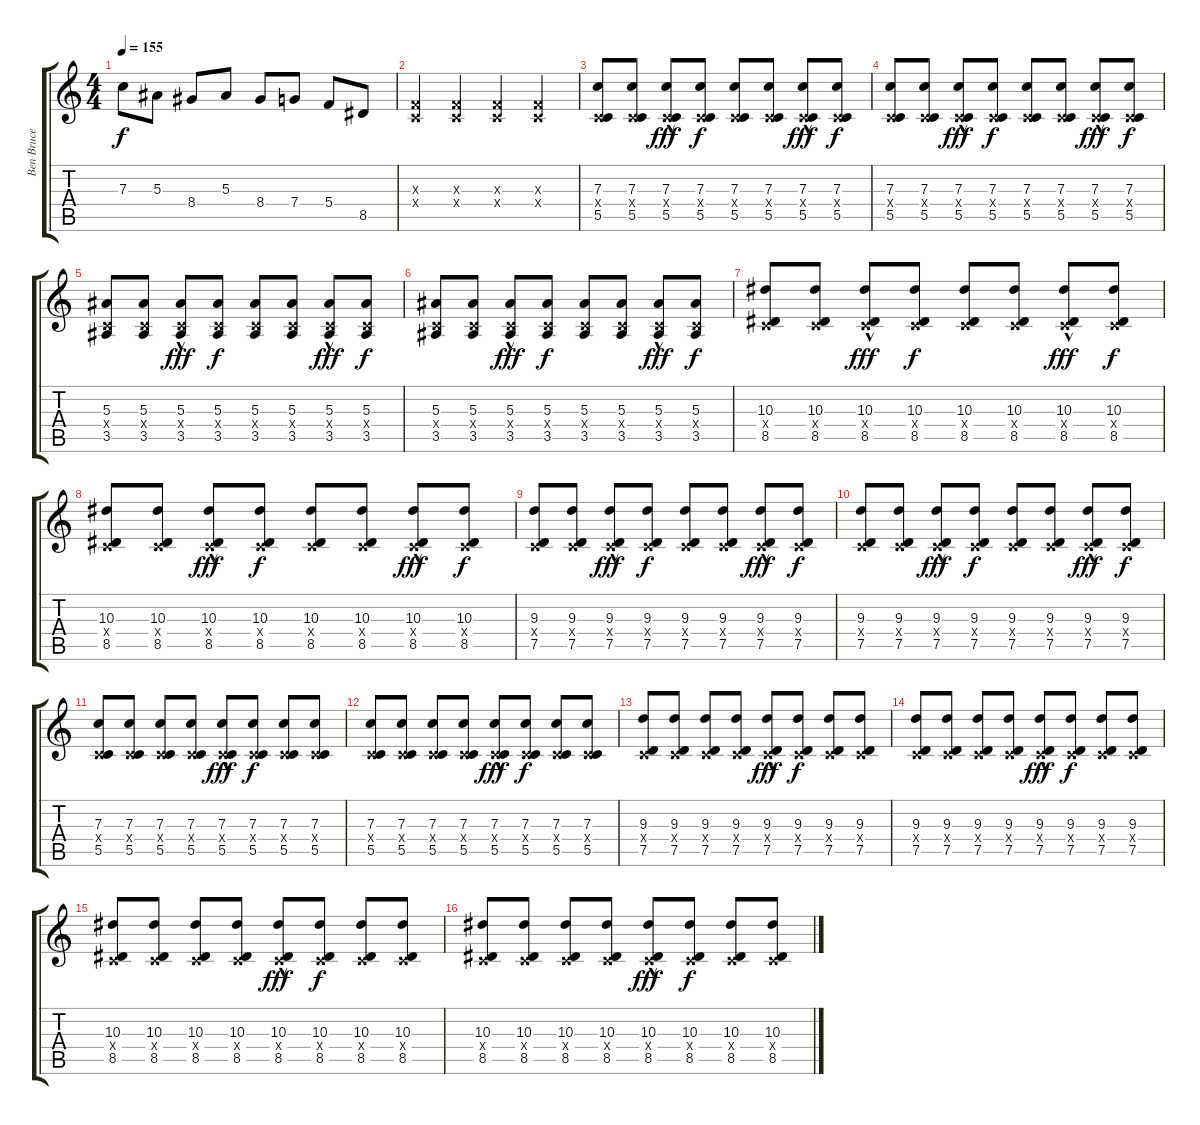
\track ("Ben Bruce" "Ben Bruce") {instrument acousticguitarsteel}
\staff {score tabs}
\tuning (D4 A3 F3 C3 G2 C2) {hide}
\ts (4 4)
\tempo 155
\clef g2
\ks c
7.3.8{dy f} 5.3.8 8.4.8 5.3.8 8.4.8 7.4.8 5.4.8 8.5.8 |
(0.3{x} 0.4{x}).4 (0.3{x} 0.4{x}).4 (0.3{x} 0.4{x}).4 (0.3{x} 0.4{x}).4 |
(7.3 0.4{x} 5.5).8 (7.3 0.4{x} 5.5).8 (7.3{hac} 0.4{hac x} 5.5{hac}).8{dy fff} (7.3 0.4{x} 5.5).8{dy f} (7.3 0.4{x} 5.5).8 (7.3 0.4{x} 5.5).8 (7.3{hac} 0.4{hac x} 5.5{hac}).8{dy fff} (7.3 0.4{x} 5.5).8{dy f} |
(7.3 0.4{x} 5.5).8 (7.3 0.4{x} 5.5).8 (7.3{hac} 0.4{hac x} 5.5{hac}).8{dy fff} (7.3 0.4{x} 5.5).8{dy f} (7.3 0.4{x} 5.5).8 (7.3 0.4{x} 5.5).8 (7.3{hac} 0.4{hac x} 5.5{hac}).8{dy fff} (7.3 0.4{x} 5.5).8{dy f} |
(5.3 0.4{x} 3.5).8 (5.3 0.4{x} 3.5).8 (5.3{hac} 0.4{hac x} 3.5{hac}).8{dy fff} (5.3 0.4{x} 3.5).8{dy f} (5.3 0.4{x} 3.5).8 (5.3 0.4{x} 3.5).8 (5.3{hac} 0.4{hac x} 3.5{hac}).8{dy fff} (5.3 0.4{x} 3.5).8{dy f} |
(5.3 0.4{x} 3.5).8 (5.3 0.4{x} 3.5).8 (5.3{hac} 0.4{hac x} 3.5{hac}).8{dy fff} (5.3 0.4{x} 3.5).8{dy f} (5.3 0.4{x} 3.5).8 (5.3 0.4{x} 3.5).8 (5.3{hac} 0.4{hac x} 3.5{hac}).8{dy fff} (5.3 0.4{x} 3.5).8{dy f} |
(10.3 0.4{x} 8.5).8 (10.3 0.4{x} 8.5).8 (10.3{hac} 0.4{hac x} 8.5{hac}).8{dy fff} (10.3 0.4{x} 8.5).8{dy f} (10.3 0.4{x} 8.5).8 (10.3 0.4{x} 8.5).8 (10.3{hac} 0.4{hac x} 8.5{hac}).8{dy fff} (10.3 0.4{x} 8.5).8{dy f} |
(10.3 0.4{x} 8.5).8 (10.3 0.4{x} 8.5).8 (10.3{hac} 0.4{hac x} 8.5{hac}).8{dy fff} (10.3 0.4{x} 8.5).8{dy f} (10.3 0.4{x} 8.5).8 (10.3 0.4{x} 8.5).8 (10.3{hac} 0.4{hac x} 8.5{hac}).8{dy fff} (10.3 0.4{x} 8.5).8{dy f} |
(9.3 0.4{x} 7.5).8 (9.3 0.4{x} 7.5).8 (9.3{hac} 0.4{hac x} 7.5{hac}).8{dy fff} (9.3 0.4{x} 7.5).8{dy f} (9.3 0.4{x} 7.5).8 (9.3 0.4{x} 7.5).8 (9.3{hac} 0.4{hac x} 7.5{hac}).8{dy fff} (9.3 0.4{x} 7.5).8{dy f} |
(9.3 0.4{x} 7.5).8 (9.3 0.4{x} 7.5).8 (9.3{hac} 0.4{hac x} 7.5{hac}).8{dy fff} (9.3 0.4{x} 7.5).8{dy f} (9.3 0.4{x} 7.5).8 (9.3 0.4{x} 7.5).8 (9.3{hac} 0.4{hac x} 7.5{hac}).8{dy fff} (9.3 0.4{x} 7.5).8{dy f} |
(7.3 0.4{x} 5.5).8 (7.3 0.4{x} 5.5).8 (7.3 0.4{x} 5.5).8 (7.3 0.4{x} 5.5).8 (7.3{hac} 0.4{hac x} 5.5{hac}).8{dy fff} (7.3 0.4{x} 5.5).8{dy f} (7.3 0.4{x} 5.5).8 (7.3 0.4{x} 5.5).8 |
(7.3 0.4{x} 5.5).8 (7.3 0.4{x} 5.5).8 (7.3 0.4{x} 5.5).8 (7.3 0.4{x} 5.5).8 (7.3{hac} 0.4{hac x} 5.5{hac}).8{dy fff} (7.3 0.4{x} 5.5).8{dy f} (7.3 0.4{x} 5.5).8 (7.3 0.4{x} 5.5).8 |
(9.3 0.4{x} 7.5).8 (9.3 0.4{x} 7.5).8 (9.3 0.4{x} 7.5).8 (9.3 0.4{x} 7.5).8 (9.3{hac} 0.4{hac x} 7.5{hac}).8{dy fff} (9.3 0.4{x} 7.5).8{dy f} (9.3 0.4{x} 7.5).8 (9.3 0.4{x} 7.5).8 |
(9.3 0.4{x} 7.5).8 (9.3 0.4{x} 7.5).8 (9.3 0.4{x} 7.5).8 (9.3 0.4{x} 7.5).8 (9.3{hac} 0.4{hac x} 7.5{hac}).8{dy fff} (9.3 0.4{x} 7.5).8{dy f} (9.3 0.4{x} 7.5).8 (9.3 0.4{x} 7.5).8 |
(10.3 0.4{x} 8.5).8 (10.3 0.4{x} 8.5).8 (10.3 0.4{x} 8.5).8 (10.3 0.4{x} 8.5).8 (10.3{hac} 0.4{hac x} 8.5{hac}).8{dy fff} (10.3 0.4{x} 8.5).8{dy f} (10.3 0.4{x} 8.5).8 (10.3 0.4{x} 8.5).8 |
(10.3 0.4{x} 8.5).8 (10.3 0.4{x} 8.5).8 (10.3 0.4{x} 8.5).8 (10.3 0.4{x} 8.5).8 (10.3{hac} 0.4{hac x} 8.5{hac}).8{dy fff} (10.3 0.4{x} 8.5).8{dy f} (10.3 0.4{x} 8.5).8 (10.3 0.4{x} 8.5).8
